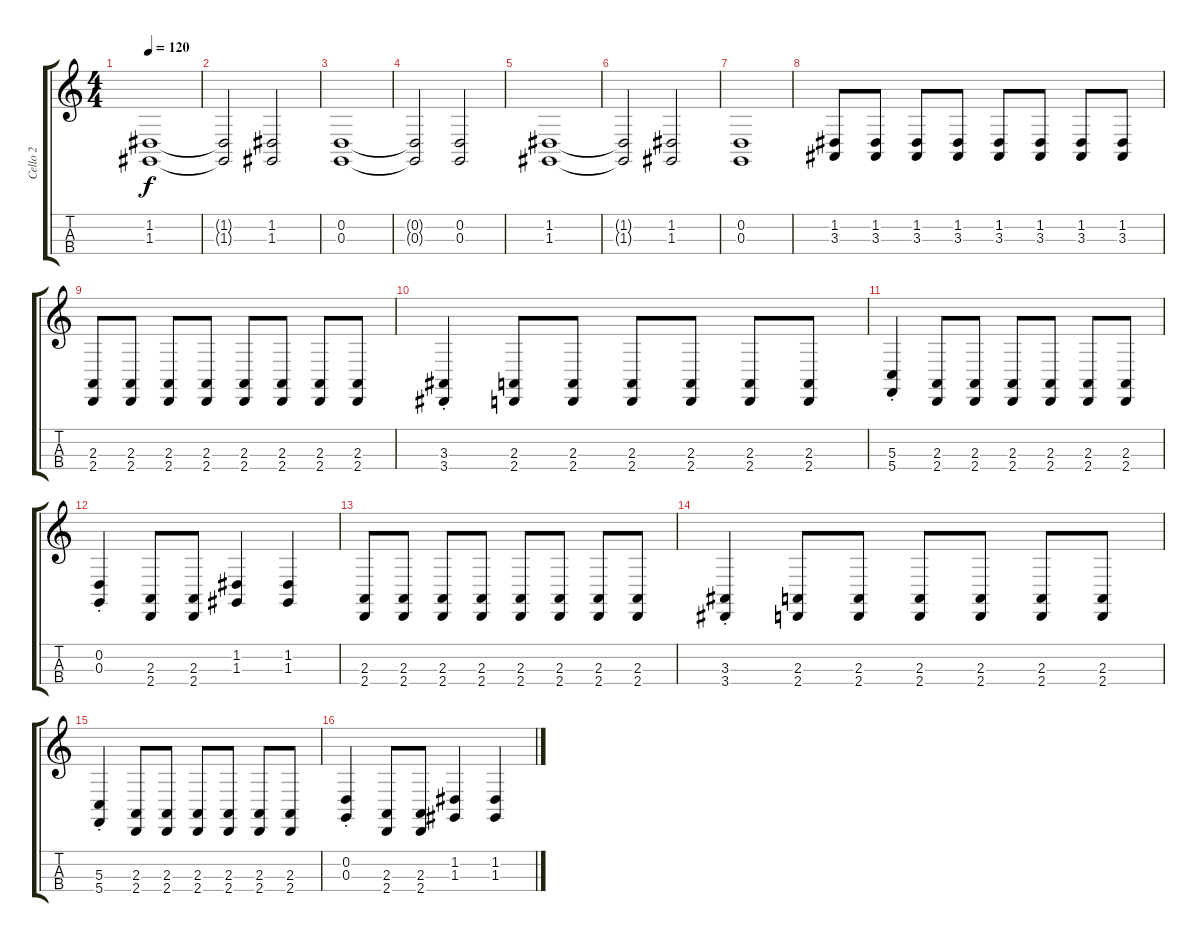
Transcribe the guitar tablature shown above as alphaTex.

\track ("Cello 2" "Cello 2") {instrument cello}
\staff {score tabs}
\tuning (A3 D3 G2 C2) {hide}
\ts (4 4)
\tempo 120
\clef g2
\ks c
(1.2 1.3).1{dy f} |
(1.2{t} 1.3{t}).2 (1.2 1.3).2 |
(0.2 0.3).1 |
(0.2{t} 0.3{t}).2 (0.2 0.3).2 |
(1.2 1.3).1 |
(1.2{t} 1.3{t}).2 (1.2 1.3).2 |
(0.2 0.3).1 |
(1.2 3.3).8 (1.2 3.3).8 (1.2 3.3).8 (1.2 3.3).8 (1.2 3.3).8 (1.2 3.3).8 (1.2 3.3).8 (1.2 3.3).8 |
(2.3 2.4).8 (2.3 2.4).8 (2.3 2.4).8 (2.3 2.4).8 (2.3 2.4).8 (2.3 2.4).8 (2.3 2.4).8 (2.3 2.4).8 |
(3.3{st} 3.4{st}).4 (2.3 2.4).8 (2.3 2.4).8 (2.3 2.4).8 (2.3 2.4).8 (2.3 2.4).8 (2.3 2.4).8 |
(5.3{st} 5.4{st}).4 (2.3 2.4).8 (2.3 2.4).8 (2.3 2.4).8 (2.3 2.4).8 (2.3 2.4).8 (2.3 2.4).8 |
(0.2{st} 0.3{st}).4 (2.3 2.4).8 (2.3 2.4).8 (1.2 1.3).4 (1.2 1.3).4 |
(2.3 2.4).8 (2.3 2.4).8 (2.3 2.4).8 (2.3 2.4).8 (2.3 2.4).8 (2.3 2.4).8 (2.3 2.4).8 (2.3 2.4).8 |
(3.3{st} 3.4{st}).4 (2.3 2.4).8 (2.3 2.4).8 (2.3 2.4).8 (2.3 2.4).8 (2.3 2.4).8 (2.3 2.4).8 |
(5.3{st} 5.4{st}).4 (2.3 2.4).8 (2.3 2.4).8 (2.3 2.4).8 (2.3 2.4).8 (2.3 2.4).8 (2.3 2.4).8 |
(0.2{st} 0.3{st}).4 (2.3 2.4).8 (2.3 2.4).8 (1.2 1.3).4 (1.2 1.3).4
